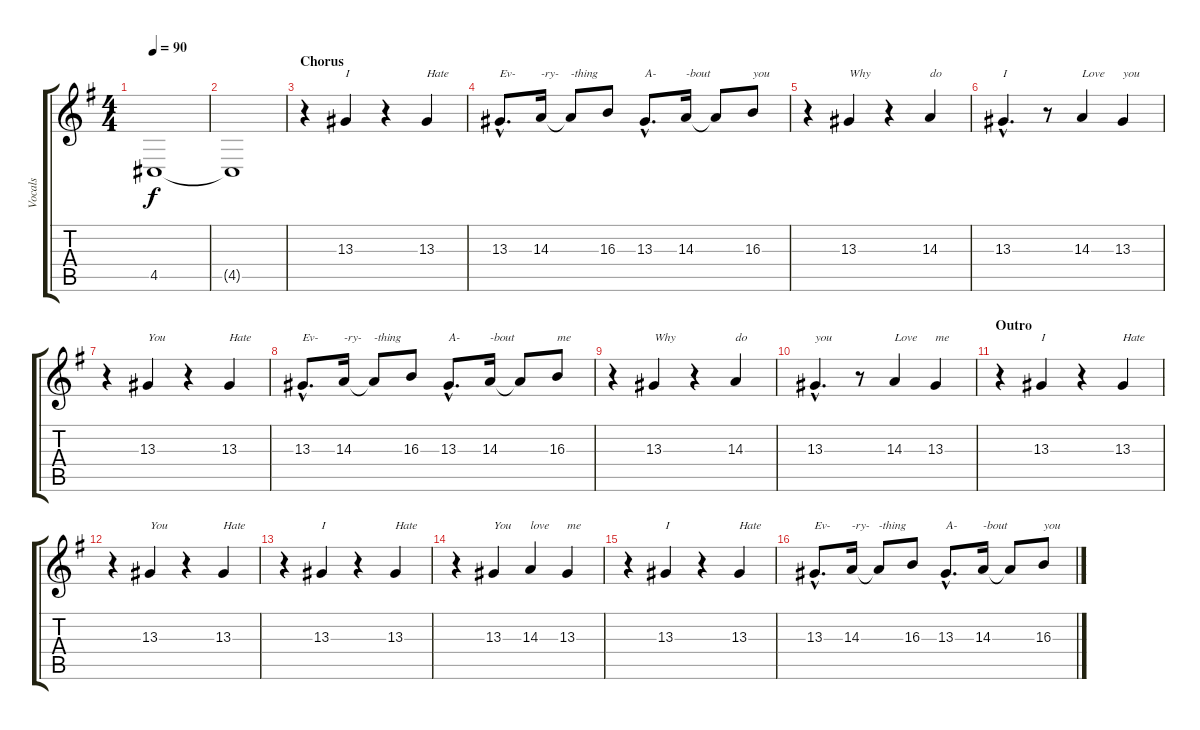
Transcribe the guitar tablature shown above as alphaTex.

\track ("Vocals" "Vocals") {instrument lead8bassandlead}
\staff {score tabs}
\tuning (E4 B3 G3 D3 A2 E2) {hide}
\ts (4 4)
\tempo 90
\clef g2
\ks g
4.5{t}.1{dy f volume 0} |
4.5{t}.1 |
\section ("" "Chorus")
r.4{volume 13 instrument lead2sawtooth} 13.3.4{txt "I"} r.4 13.3.4{txt "Hate"} |
13.3{hac}.8{d txt "Ev-"} 14.3.16{txt "-ry-"} 14.3{t}.8{txt "-thing"} 16.3.8 13.3{hac}.8{d txt "A-"} 14.3.16{txt "-bout"} 14.3{t}.8 16.3.8{txt "you"} |
r.4 13.3.4{txt "Why"} r.4 14.3.4{txt "do"} |
13.3{hac}.4{d txt "I"} r.8 14.3.4{txt "Love"} 13.3.4{txt "you"} |
r.4 13.3.4{txt "You"} r.4 13.3.4{txt "Hate"} |
13.3{hac}.8{d txt "Ev-"} 14.3.16{txt "-ry-"} 14.3{t}.8{txt "-thing"} 16.3.8 13.3{hac}.8{d txt "A-"} 14.3.16{txt "-bout"} 14.3{t}.8 16.3.8{txt "me"} |
r.4 13.3.4{txt "Why"} r.4 14.3.4{txt "do"} |
13.3{hac}.4{d txt "you"} r.8 14.3.4{txt "Love"} 13.3.4{txt "me"} |
\section ("" "Outro")
r.4 13.3.4{txt "I"} r.4 13.3.4{txt "Hate"} |
r.4 13.3.4{txt "You"} r.4 13.3.4{txt "Hate"} |
r.4 13.3.4{txt "I"} r.4 13.3.4{txt "Hate"} |
r.4 13.3.4{txt "You"} 14.3.4{txt "love"} 13.3.4{txt "me"} |
r.4{volume 13} 13.3.4{txt "I"} r.4 13.3.4{txt "Hate"} |
13.3{hac}.8{d txt "Ev-"} 14.3.16{txt "-ry-"} 14.3{t}.8{txt "-thing"} 16.3.8 13.3{hac}.8{d txt "A-"} 14.3.16{txt "-bout"} 14.3{t}.8 16.3.8{txt "you"}
